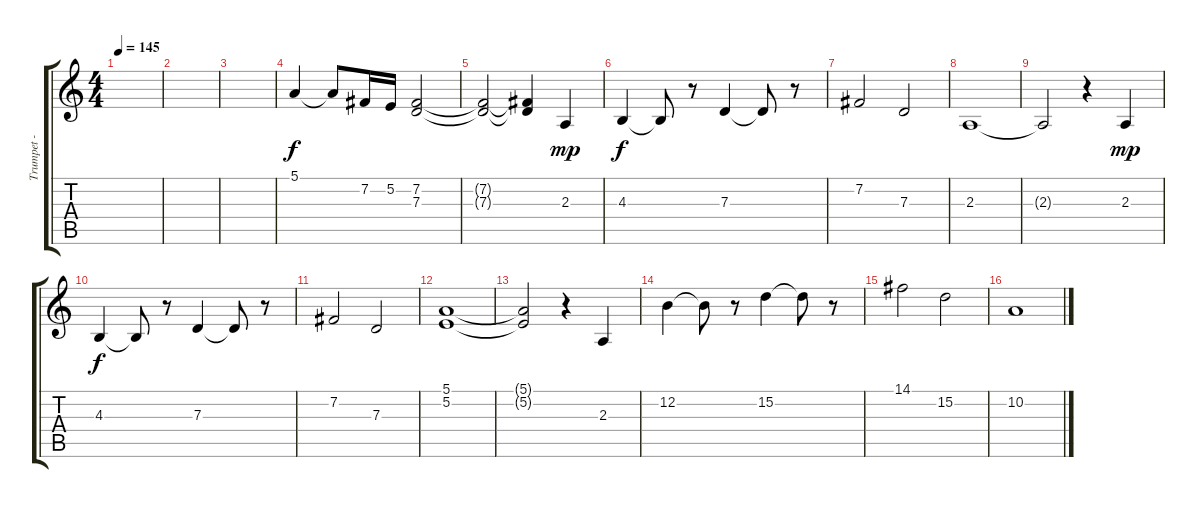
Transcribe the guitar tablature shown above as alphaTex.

\track ("Trumpet - Tom Peloso" "Trumpet - ") {instrument brasssection}
\staff {score tabs}
\tuning (E4 B3 G3 D3 A2 E2) {hide}
\ts (4 4)
\tempo 145
\clef g2
\ks c
|
|
|
5.1.4 5.1{t}.8 7.2.16 5.2.16 (7.2 7.3).2 |
(7.2{t} 7.3{t}).2 (7.2{t} 7.3{t}).4 2.3.4{dy mp} |
4.3.4{dy f} 4.3{t}.8 r.8 7.3.4 7.3{t}.8 r.8 |
7.2.2 7.3.2 |
2.3.1 |
2.3{t}.2 r.4 2.3.4{dy mp} |
4.3.4{dy f} 4.3{t}.8 r.8 7.3.4 7.3{t}.8 r.8 |
7.2.2 7.3.2 |
(5.1 5.2).1 |
(5.1{t} 5.2{t}).2 r.4 2.3.4 |
12.2.4 12.2{t}.8 r.8 15.2.4 15.2{t}.8 r.8 |
14.1.2 15.2.2 |
10.2.1
